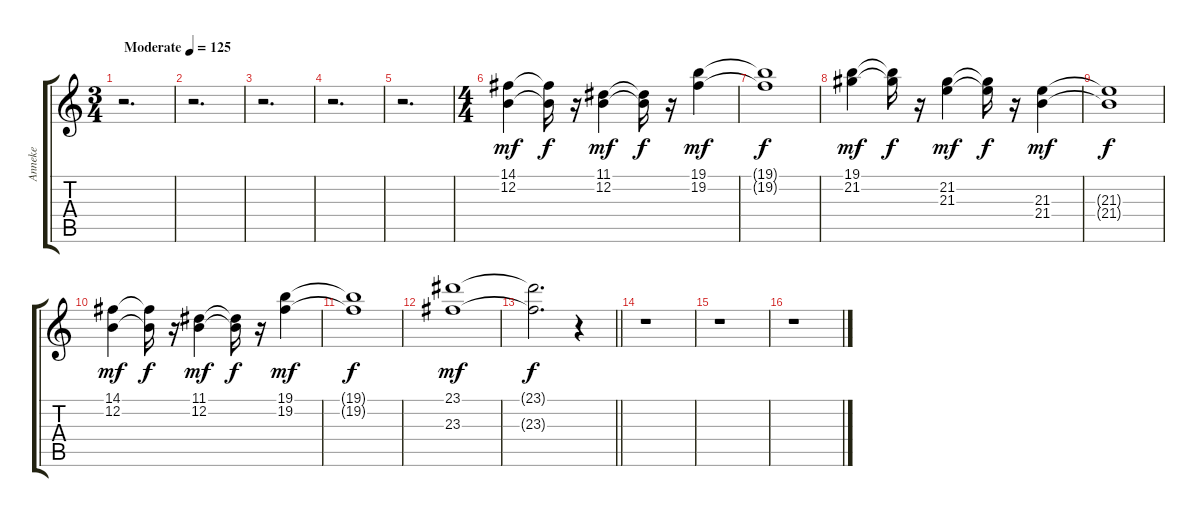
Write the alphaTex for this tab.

\track ("Anneke" "Anneke") {instrument flute}
\staff {score tabs}
\tuning (E4 B3 G3 D3 A2 E2) {hide}
\ts (3 4)
\tempo (125 "Moderate")
\clef g2
\ks c
r.2{d dy mf instrument flute} |
r.2{d} |
r.2{d} |
r.2{d} |
r.2{d} |
\ts (4 4)
(14.1 12.2).4 (14.1{t} 12.2{t}).16{dy f} r.16 (11.1 12.2).4{dy mf} (11.1{t} 12.2{t}).16{dy f} r.16 (19.1 19.2).4{dy mf} |
(19.1{t} 19.2{t}).1{dy f} |
(19.1 21.2).4{dy mf} (19.1{t} 21.2{t}).16{dy f} r.16 (21.2 21.3).4{dy mf} (21.2{t} 21.3{t}).16{dy f} r.16 (21.3 21.4).4{dy mf} |
(21.3{t} 21.4{t}).1{dy f} |
(14.1 12.2).4{dy mf} (14.1{t} 12.2{t}).16{dy f} r.16 (11.1 12.2).4{dy mf} (11.1{t} 12.2{t}).16{dy f} r.16 (19.1 19.2).4{dy mf} |
(19.1{t} 19.2{t}).1{dy f} |
(23.1 23.3).1{dy mf} |
\barLineRight lightlight
(23.1{t} 23.3{t}).2{d dy f} r.4 |
r.1 |
r.1 |
r.1
